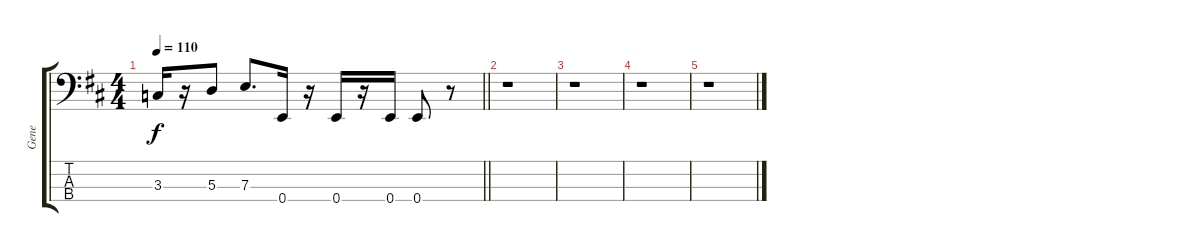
\track ("Gene" "Gene") {instrument electricbasspick}
\staff {score tabs}
\tuning (G2 D2 A1 E1) {hide}
\ts (4 4)
\tempo 110
\clef f4
\barLineRight lightlight
\ks d
3.3.16{dy f} r.16 5.3.8 7.3.8{d} 0.4.16 r.16 0.4.16 r.16 0.4.16 0.4.8 r.8 |
r.1 |
r.1 |
r.1 |
r.1
